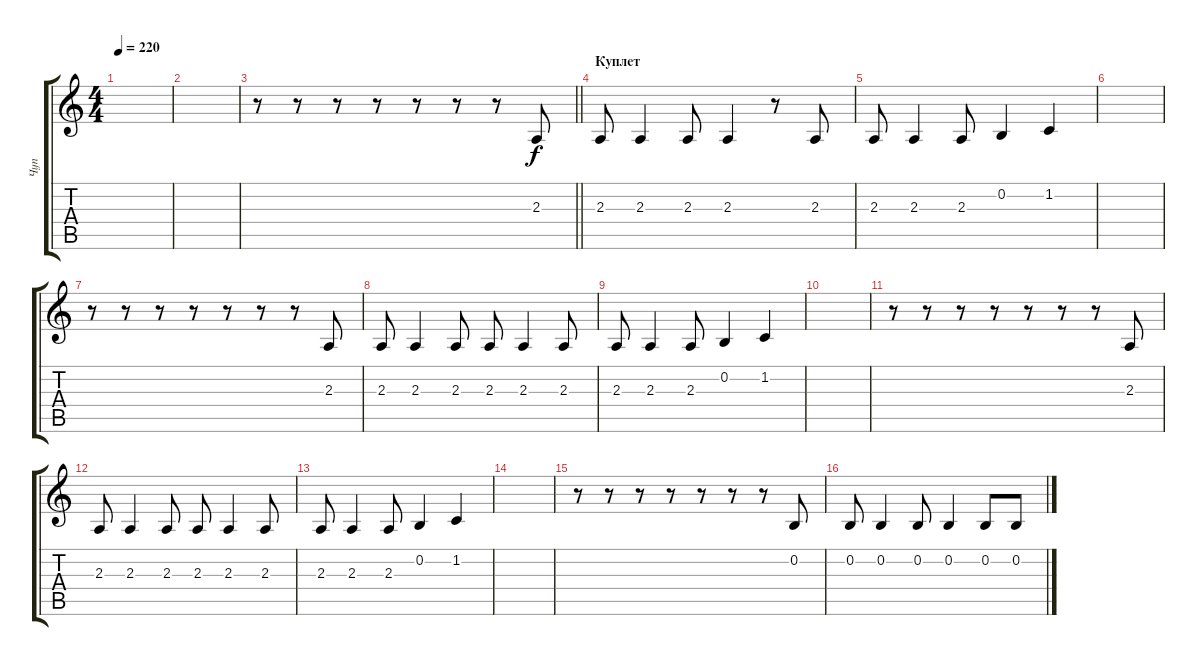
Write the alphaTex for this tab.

\track ("Чуп" "Чуп") {instrument tenorsax}
\staff {score tabs}
\tuning (E4 B3 G3 D3 A2 E2) {hide}
\ts (4 4)
\tempo 220
\clef g2
\ks c
|
|
\barLineRight lightlight
r.8 r.8 r.8 r.8 r.8 r.8 r.8 2.3.8 |
\section ("" "Куплет")
2.3.8 2.3.4 2.3.8 2.3.4 r.8 2.3.8 |
2.3.8 2.3.4 2.3.8 0.2.4 1.2.4 |
|
r.8 r.8 r.8 r.8 r.8 r.8 r.8 2.3.8 |
2.3.8 2.3.4 2.3.8 2.3.8 2.3.4 2.3.8 |
2.3.8 2.3.4 2.3.8 0.2.4 1.2.4 |
|
r.8 r.8 r.8 r.8 r.8 r.8 r.8 2.3.8 |
2.3.8 2.3.4 2.3.8 2.3.8 2.3.4 2.3.8 |
2.3.8 2.3.4 2.3.8 0.2.4 1.2.4 |
|
r.8 r.8 r.8 r.8 r.8 r.8 r.8 0.2.8 |
0.2.8 0.2.4 0.2.8 0.2.4 0.2.8 0.2.8
